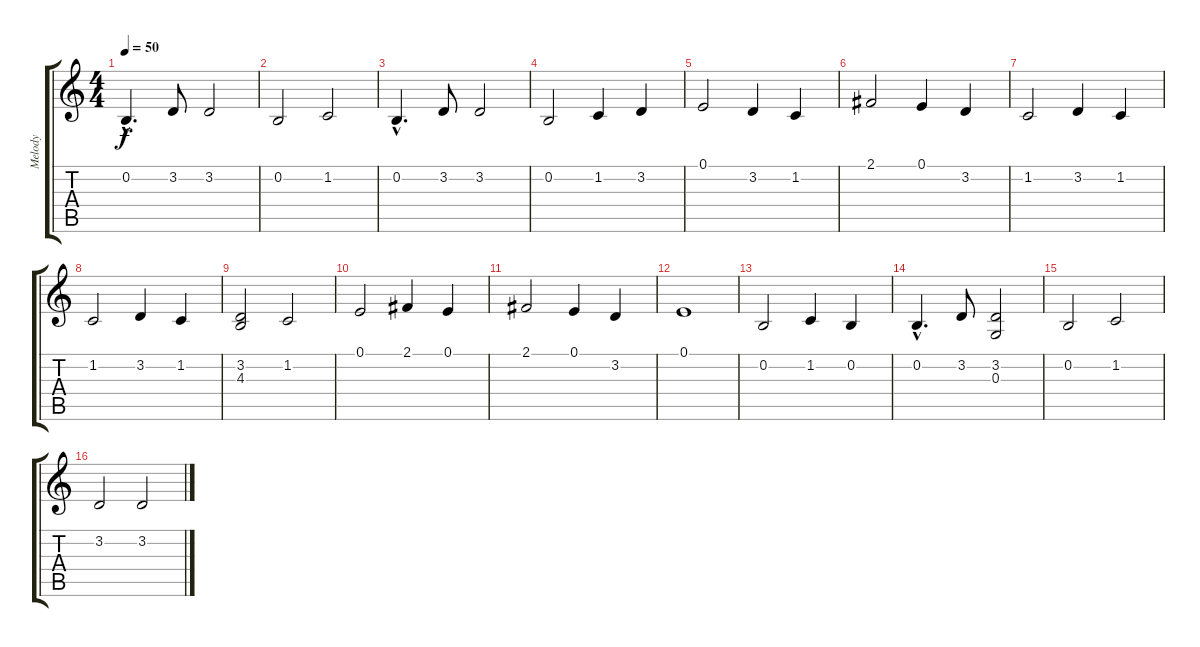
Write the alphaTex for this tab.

\track ("Melody" "Melody") {instrument synthstrings2}
\staff {score tabs}
\tuning (E4 B3 G3 D3 A2 E2) {hide}
\ts (4 4)
\tempo 50
\clef g2
\ks c
0.2{hac}.4{d dy f} 3.2.8 3.2.2 |
0.2.2 1.2.2 |
0.2{hac}.4{d} 3.2.8 3.2.2 |
0.2.2 1.2.4 3.2.4 |
0.1.2 3.2.4 1.2.4 |
2.1.2 0.1.4 3.2.4 |
1.2.2 3.2.4 1.2.4 |
1.2.2 3.2.4 1.2.4 |
(3.2 4.3).2 1.2.2 |
0.1.2 2.1.4 0.1.4 |
2.1.2 0.1.4 3.2.4 |
0.1.1 |
0.2.2 1.2.4 0.2.4 |
0.2{hac}.4{d} 3.2.8 (3.2 0.3).2 |
0.2.2 1.2.2 |
3.2.2 3.2.2
